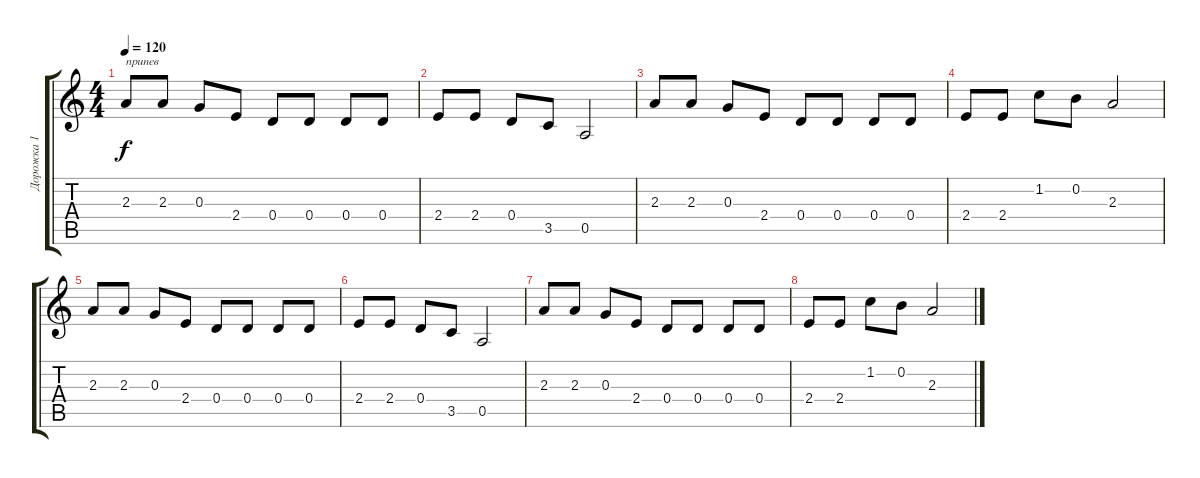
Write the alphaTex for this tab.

\track ("Дорожка 1" "Дорожка 1") {instrument acousticguitarsteel}
\staff {score tabs}
\tuning (E4 B3 G3 D3 A2 E2) {hide}
\ts (4 4)
\tempo 120
\clef g2
\ks c
2.3.8{txt "припев" dy f} 2.3.8 0.3.8 2.4.8 0.4.8 0.4.8 0.4.8 0.4.8 |
2.4.8 2.4.8 0.4.8 3.5.8 0.5.2 |
2.3.8 2.3.8 0.3.8 2.4.8 0.4.8 0.4.8 0.4.8 0.4.8 |
2.4.8 2.4.8 1.2.8 0.2.8 2.3.2 |
2.3.8 2.3.8 0.3.8 2.4.8 0.4.8 0.4.8 0.4.8 0.4.8 |
2.4.8 2.4.8 0.4.8 3.5.8 0.5.2 |
2.3.8 2.3.8 0.3.8 2.4.8 0.4.8 0.4.8 0.4.8 0.4.8 |
2.4.8 2.4.8 1.2.8 0.2.8 2.3.2
